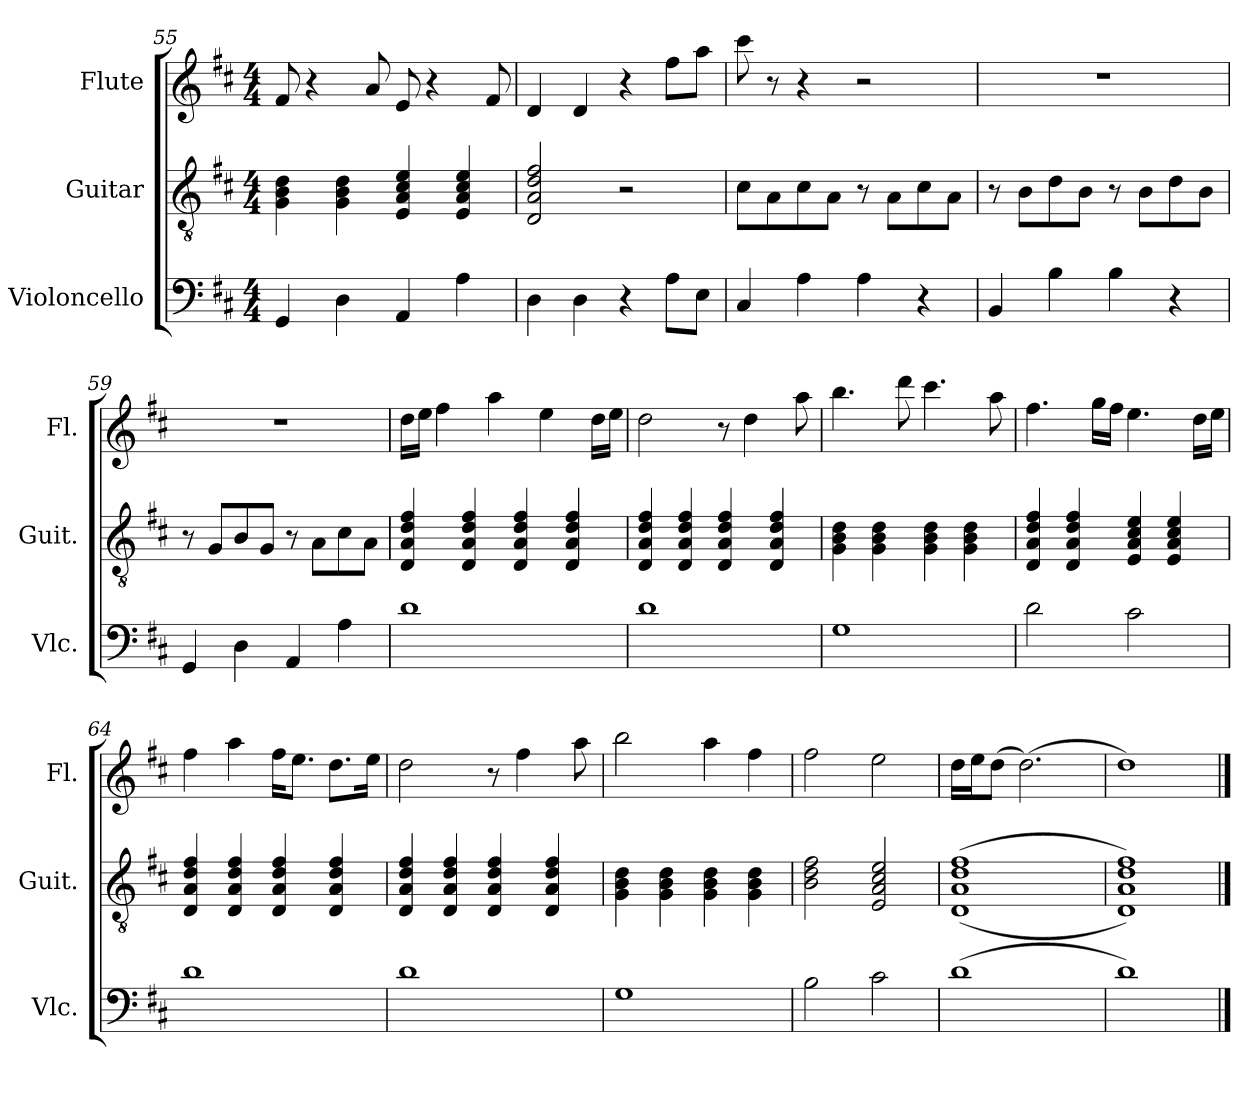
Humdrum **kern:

**kern	**kern	**kern
*part3	*part2	*part1
*staff3	*staff2	*staff1
*I"Violoncello	*I"Guitar	*I"Flute
*I'Vlc.	*I'Guit.	*I'Fl.
!!LO:LB:g=z
*clefF4	*clefGv2	*clefG2
*k[f#c#]	*k[f#c#]	*k[f#c#]
*M4/4	*M4/4	*M4/4
=55	=55	=55
4GG/	4G\ 4B\ 4d\	8f#/
.	.	4r
4D\	4G\ 4B\ 4d\	.
.	.	8a/
4AA/	4E/ 4A/ 4c#/ 4e/	8e/
.	.	4r
4A\	4E/ 4A/ 4c#/ 4e/	.
.	.	8f#/
=56	=56	=56
4D\	2D/ 2A/ 2d/ 2f#/	4d/
4D\	.	4d/
4r	2r	4r
8A\L	.	8ff#\L
8E\J	.	8aa\J
=57	=57	=57
4C#/	8c#\L	8ccc#\
.	8A\	8r
4A\	8c#\	4r
.	8A\J	.
4A\	8r	2r
.	8A\L	.
4r	8c#\	.
.	8A\J	.
=58	=58	=58
4BB/	8r	1r
.	8B\L	.
4B\	8d\	.
.	8B\J	.
4B\	8r	.
.	8B\L	.
4r	8d\	.
.	8B\J	.
=59	=59	=59
4GG/	8r	1r
.	8G/L	.
4D\	8B/	.
.	8G/J	.
4AA/	8r	.
.	8A\L	.
4A\	8c#\	.
.	8A\J	.
!!LO:PB:g=z
=60	=60	=60
1d	4D/ 4A/ 4d/ 4f#/	16dd\LL
.	.	16ee\JJ
.	.	4ff#\
.	4D/ 4A/ 4d/ 4f#/	.
.	.	4aa\
.	4D/ 4A/ 4d/ 4f#/	.
.	.	4ee\
.	4D/ 4A/ 4d/ 4f#/	.
.	.	16dd\LL
.	.	16ee\JJ
=61	=61	=61
1d	4D/ 4A/ 4d/ 4f#/	2dd\
.	4D/ 4A/ 4d/ 4f#/	.
.	4D/ 4A/ 4d/ 4f#/	8r
.	.	4dd\
.	4D/ 4A/ 4d/ 4f#/	.
.	.	8aa\
=62	=62	=62
1G	4G\ 4B\ 4d\	4.bb\
.	4G\ 4B\ 4d\	.
.	.	8ddd\
.	4G\ 4B\ 4d\	4.ccc#\
.	4G\ 4B\ 4d\	.
.	.	8aa\
=63	=63	=63
2d\	4D/ 4A/ 4d/ 4f#/	4.ff#\
.	4D/ 4A/ 4d/ 4f#/	.
.	.	16gg\LL
.	.	16ff#\JJ
2c#\	4E/ 4A/ 4c#/ 4e/	4.ee\
.	4E/ 4A/ 4c#/ 4e/	.
.	.	16dd\LL
.	.	16ee\JJ
=64	=64	=64
1d	4D/ 4A/ 4d/ 4f#/	4ff#\
.	4D/ 4A/ 4d/ 4f#/	4aa\
.	4D/ 4A/ 4d/ 4f#/	16ff#\KL
.	.	8.ee\J
.	4D/ 4A/ 4d/ 4f#/	8.dd\L
.	.	16ee\Jk
=65	=65	=65
1d	4D/ 4A/ 4d/ 4f#/	2dd\
.	4D/ 4A/ 4d/ 4f#/	.
.	4D/ 4A/ 4d/ 4f#/	8r
.	.	4ff#\
.	4D/ 4A/ 4d/ 4f#/	.
.	.	8aa\
!!LO:LB:g=z
=66	=66	=66
1G	4G\ 4B\ 4d\	2bb\
.	4G\ 4B\ 4d\	.
.	4G\ 4B\ 4d\	4aa\
.	4G\ 4B\ 4d\	4ff#\
=67	=67	=67
2B\	2B\ 2d\ 2f#\	2ff#\
2c#\	2E/ 2A/ 2c#/ 2e/	2ee\
=68	=68	=68
(1d	((1D 1A 1d 1f#	16dd\LL
.	.	16ee\J
.	.	(8dd\J
.	.	(2.dd\)
=69	=69	=69
1d)	1D 1A 1d 1f#))	1dd)
==	==	==
*-	*-	*-
